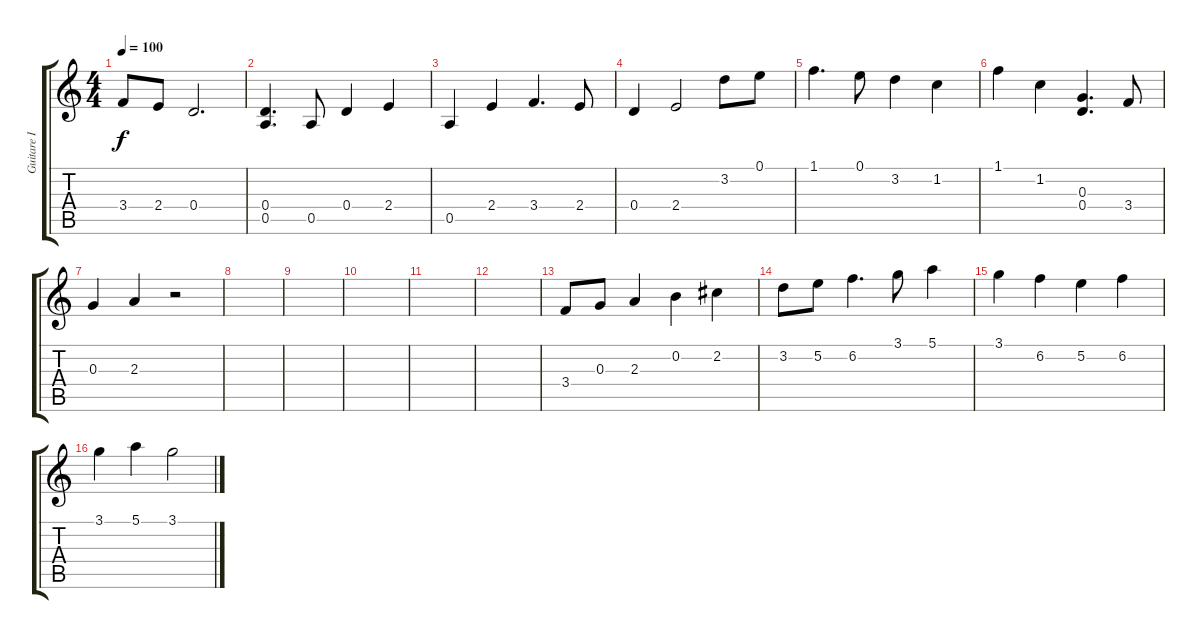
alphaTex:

\track ("Guitare I" "Guitare I") {instrument distortionguitar}
\staff {score tabs}
\tuning (E4 B3 G3 D3 A2 E2) {hide}
\ts (4 4)
\tempo 100
\clef g2
\ks c
3.4.8{dy f} 2.4.8 0.4.2{d} |
(0.4 0.5).4{d} 0.5.8 0.4.4 2.4.4 |
0.5.4 2.4.4 3.4.4{d} 2.4.8 |
0.4.4 2.4.2 3.2.8 0.1.8 |
1.1.4{d} 0.1.8 3.2.4 1.2.4 |
1.1.4 1.2.4 (0.3 0.4).4{d} 3.4.8 |
0.3.4 2.3.4 r.2 |
|
|
|
|
|
3.4.8 0.3.8 2.3.4 0.2.4 2.2.4 |
3.2.8 5.2.8 6.2.4{d} 3.1.8 5.1.4 |
3.1.4 6.2.4 5.2.4 6.2.4 |
3.1.4 5.1.4 3.1.2
